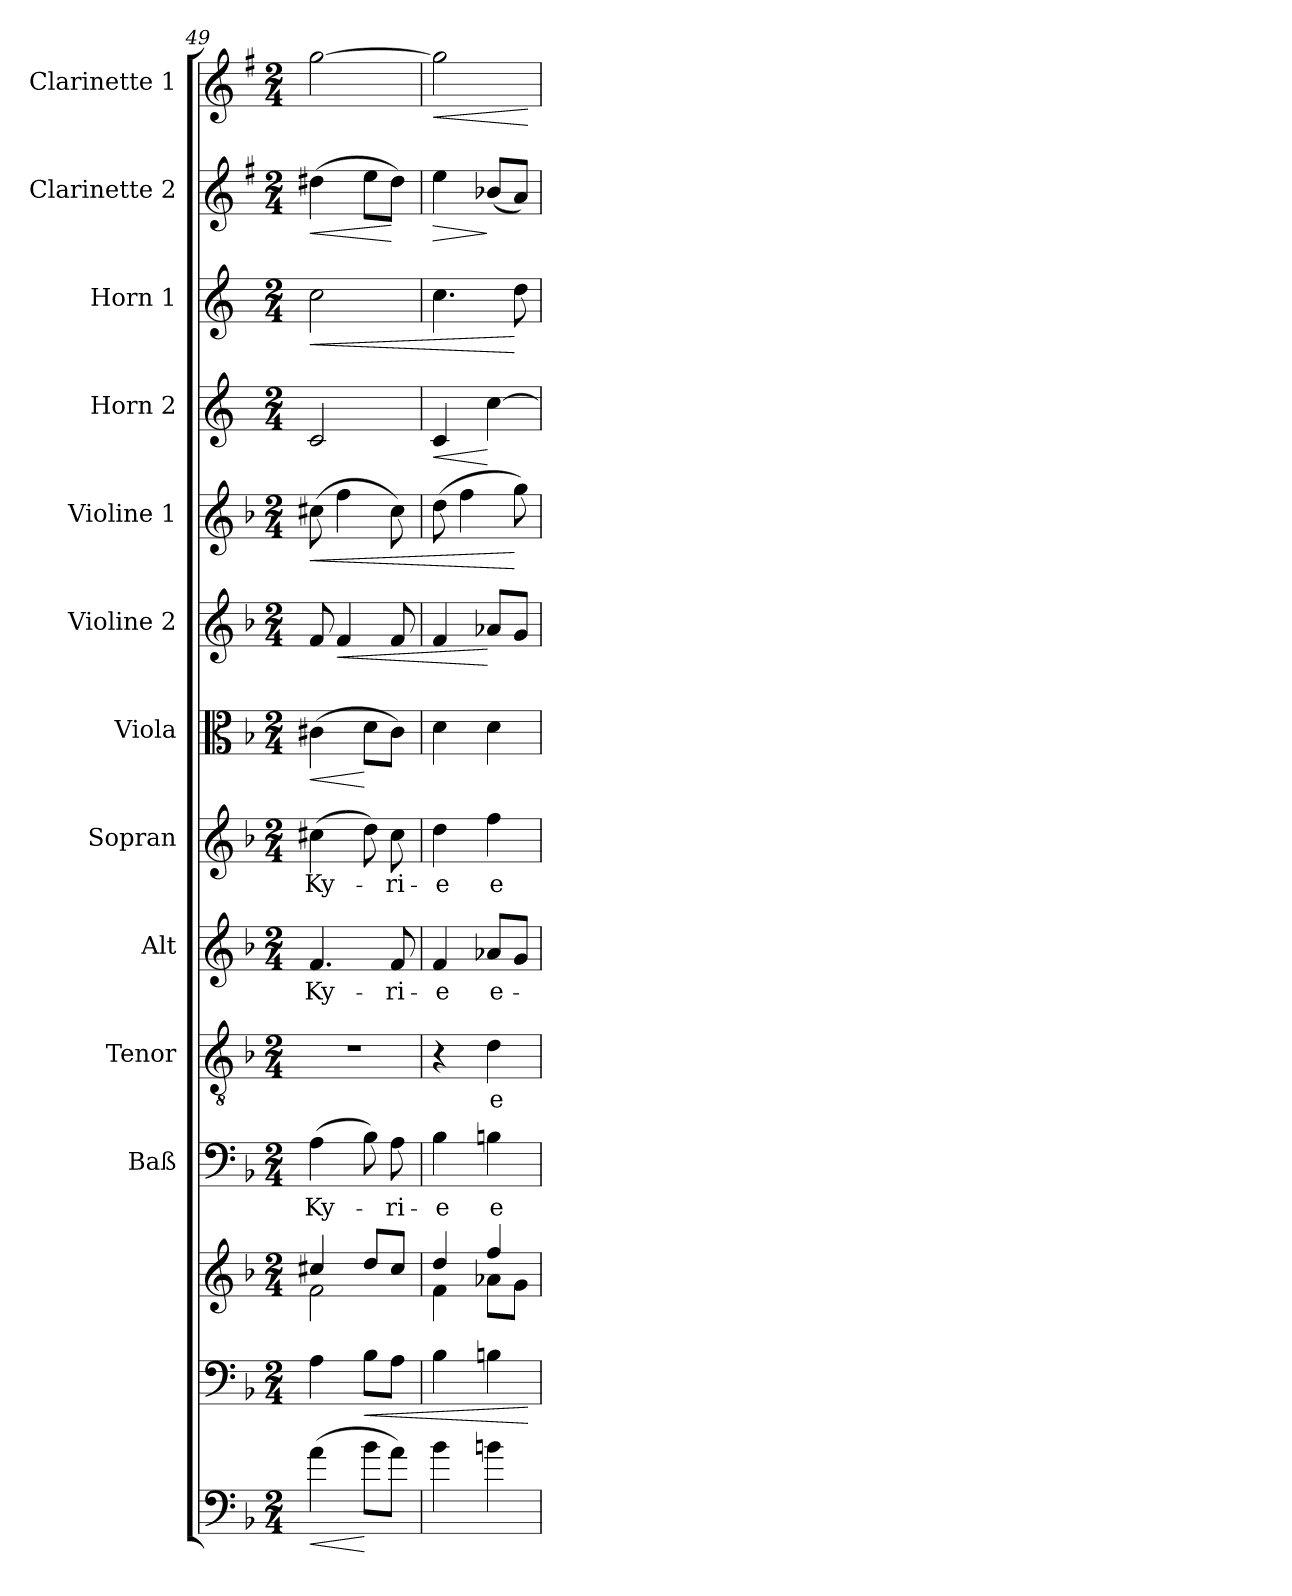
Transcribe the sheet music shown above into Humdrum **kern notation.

**kern	**dynam	**kern	**kern	**dynam	**kern	**text	**kern	**text	**kern	**text	**kern	**text	**kern	**dynam	**kern	**dynam	**kern	**dynam	**kern	**dynam	**kern	**dynam	**kern	**dynam	**kern	**dynam
*part13	*part13	*part12	*part12	*part12	*part11	*part11	*part10	*part10	*part9	*part9	*part8	*part8	*part7	*part7	*part6	*part6	*part5	*part5	*part4	*part4	*part3	*part3	*part2	*part2	*part1	*part1
*staff14	*staff14	*staff13	*staff12	*staff12/13	*staff11	*staff11	*staff10	*staff10	*staff9	*staff9	*staff8	*staff8	*staff7	*staff7	*staff6	*staff6	*staff5	*staff5	*staff4	*staff4	*staff3	*staff3	*staff2	*staff2	*staff1	*staff1
*	*	*	*	*	*I"Baß	*	*I"Tenor	*	*I"Alt	*	*I"Sopran	*	*I"Viola	*	*I"Violine 2	*	*I"Violine 1	*	*I"Horn 2	*	*I"Horn 1	*	*I"Clarinette 2	*	*I"Clarinette 1	*
*	*	*	*	*	*I'Baß	*	*I'Ten	*	*I'Alt	*	*I'Sop	*	*I'Vla.	*	*I'Vln. 2	*	*I'Vln. 1	*	*I'Hrn. 2	*	*I'Hrn. 1	*	*	*	*	*
*clefF4	*	*clefF4	*clefG2	*	*clefF4	*	*clefGv2	*	*clefG2	*	*clefG2	*	*clefC3	*	*clefG2	*	*clefG2	*	*clefG2	*	*clefG2	*	*clefG2	*	*clefG2	*
*ITrd7c12	*	*	*	*	*	*	*	*	*	*	*	*	*	*	*	*	*	*	*ITrd4c7	*	*ITrd4c7	*	*ITrd1c2	*	*ITrd1c2	*
*k[b-]	*	*k[b-]	*k[b-]	*	*k[b-]	*	*k[b-]	*	*k[b-]	*	*k[b-]	*	*k[b-]	*	*k[b-]	*	*k[b-]	*	*k[b-]	*	*k[b-]	*	*k[b-]	*	*k[b-]	*
*F:	*	*F:	*F:	*	*F:	*	*F:	*	*F:	*	*F:	*	*F:	*	*F:	*	*F:	*	*F:	*	*F:	*	*F:	*	*F:	*
*M2/4	*	*M2/4	*M2/4	*	*M2/4	*	*M2/4	*	*M2/4	*	*M2/4	*	*M2/4	*	*M2/4	*	*M2/4	*	*M2/4	*	*M2/4	*	*M2/4	*	*M2/4	*
=49	=49	=49	=49	=49	=49	=49	=49	=49	=49	=49	=49	=49	=49	=49	=49	=49	=49	=49	=49	=49	=49	=49	=49	=49	=49	=49
!	!LO:HP:b	!	!	!	!	!LO:LY:b	!	!	!	!LO:LY:b	!	!LO:LY:b	!	!LO:HP:b	!	!	!	!LO:HP:b	!	!	!	!LO:HP:b	!	!LO:HP:b	!	!
*	*	*	*^	*	*	*	*	*	*	*	*	*	*	*	*	*	*	*	*	*	*	*	*	*	*	*
(>4A\	<	4A\	4cc#X/	2f\	.	(>4A\	Ky-	2r	.	4.f/	Ky-	(>4cc#X\	Ky-	(>4c#X\	<	8f/	.	(>8cc#X\	<	2F/	.	2f\	<	(>4cc#X\	<	[2ff\	.
!	!	!	!	!	!	!	!	!	!	!	!	!	!	!	!	!	!LO:HP:b	!	!	!	!	!	!	!	!	!	!
.	.	.	.	.	.	.	.	.	.	.	.	.	.	.	.	4f/	<	4ff\	.	.	.	.	.	.	.	.	.
!	!	!	!	!	!LO:HP:b=2	!	!	!	!	!	!	!	!	!	!	!	!	!	!	!	!	!	!	!	!	!	!
8B-\L	[	8B-\L	8dd/L	.	<	8B-\)	.	.	.	.	.	8dd\)	.	8d\L	[	.	.	.	.	.	.	.	.	8dd\L	.	.	.
!	!	!	!	!	!	!	!LO:LY:b	!	!	!	!LO:LY:b	!	!LO:LY:b	!	!	!	!	!	!	!	!	!	!	!	!	!	!
8A\J)	.	8A\J	8cc#/J	.	.	8A\	-ri-	.	.	8f/	-ri-	8cc#\	-ri-	8c#\J)	.	8f/	.	8cc#\)	.	.	.	.	.	8cc#\J)	[	.	.
=50	=50	=50	=50	=50	=50	=50	=50	=50	=50	=50	=50	=50	=50	=50	=50	=50	=50	=50	=50	=50	=50	=50	=50	=50	=50	=50	=50
!	!	!	!	!	!	!	!LO:LY:b	!	!	!	!LO:LY:b	!	!LO:LY:b	!	!	!	!	!	!	!	!LO:HP:b	!	!	!	!LO:HP:b	!	!LO:HP:b
4B-\	.	4B-\	4dd/	4f\	.	4B-\	-e	4r	.	4f/	-e	4dd\	-e	4d\	.	4f/	.	(>8dd\	.	4F/	<	4.f\	.	4dd\	>	2ff\]	<
.	.	.	.	.	.	.	.	.	.	.	.	.	.	.	.	.	.	4ff\	.	.	.	.	.	.	.	.	.
!	!	!	!	!	!	!	!LO:LY:b	!	!LO:LY:b	!	!LO:LY:b	!	!LO:LY:b	!	!	!	!	!	!	!	!	!	!	!	!	!	!
4Bn\	.	4Bn\	4ff/	8a-X\L	.	4Bn\	e-	4d\	e-	8a-X/L	e-	4ff\	e-	4d\	.	8a-X/L	[	.	.	[4f\	[	.	.	(<8a-X/L	]	.	.
.	.	.	.	8g\J	.	.	.	.	.	8g/J	.	.	.	.	.	8g/J	.	8gg\)	[	.	.	8g\	[	8g/J)	.	.	.
*	*	*	*v	*v	*	*	*	*	*	*	*	*	*	*	*	*	*	*	*	*	*	*	*	*	*	*	*
.	.	.	.	[	.	.	.	.	.	.	.	.	.	.	.	.	.	.	.	.	.	.	.	.	.	[
=	=	=	=	=	=	=	=	=	=	=	=	=	=	=	=	=	=	=	=	=	=	=	=	=	=	=
*-	*-	*-	*-	*-	*-	*-	*-	*-	*-	*-	*-	*-	*-	*-	*-	*-	*-	*-	*-	*-	*-	*-	*-	*-	*-	*-
